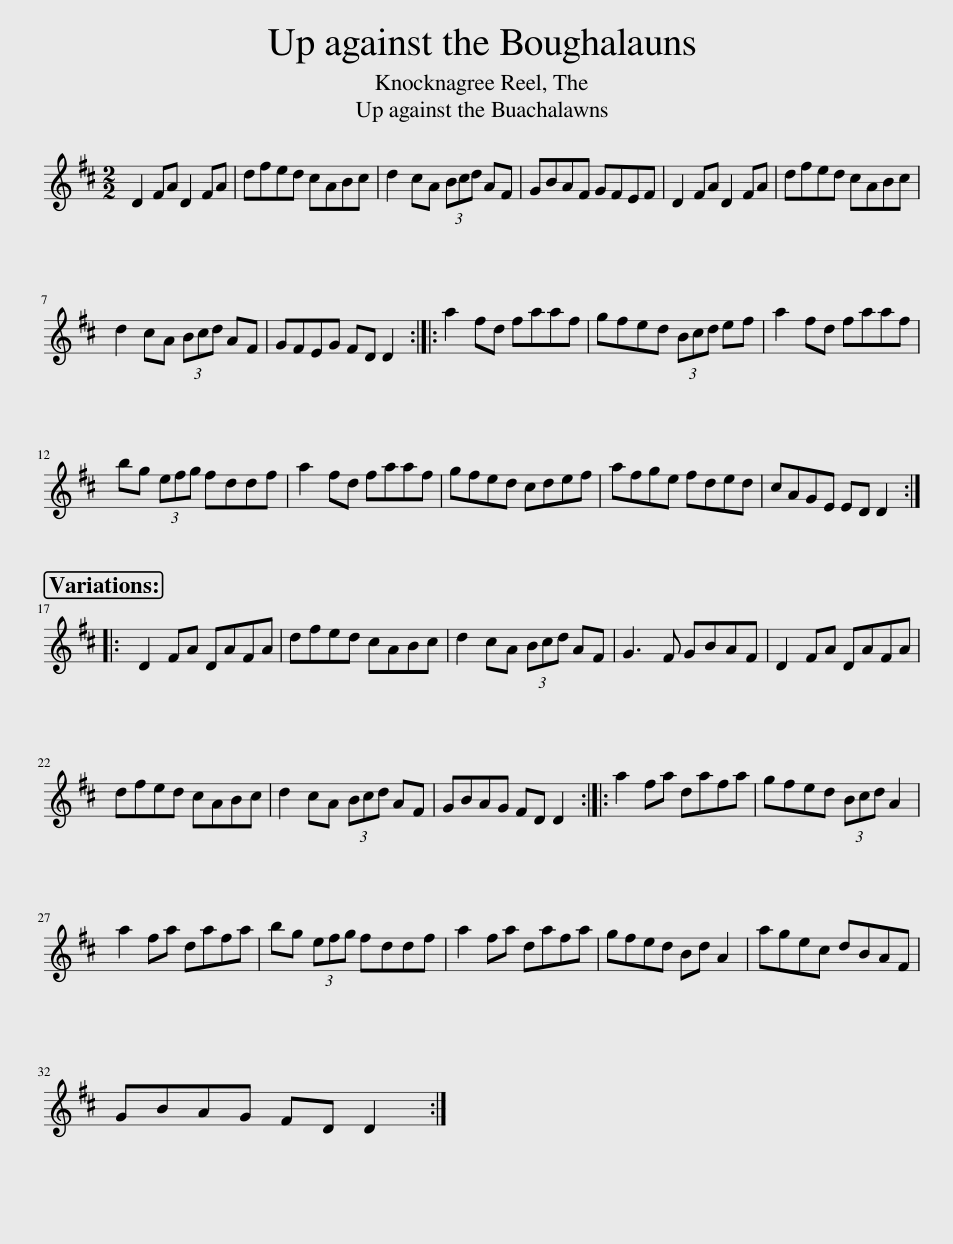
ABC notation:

X:1
L:1/8
M:2/2
I:linebreak $
K:D
V:1 treble
V:1
 D2 FA D2 FA | dfed cABc | d2 cA (3Bcd AF | GBAF GFEF | D2 FA D2 FA | %5
 dfed cABc |$ d2 cA (3Bcd AF | GFEG FD D2 :: a2 fd faaf | gfed (3Bcd ef | %10
 a2 fd faaf |$ bg (3efg fddf | a2 fd faaf | gfed cdef | afge fded | %15
 cAGE ED D2 ::$ D2 FA DAFA | dfed cABc | d2 cA (3Bcd AF | G3 F GBAF | %20
 D2 FA DAFA |$ dfed cABc | d2 cA (3Bcd AF | GBAG FD D2 :: a2 fa dafa | %25
 gfed (3Bcd A2 |$ a2 fa dafa | bg (3efg fddf | a2 fa dafa | gfed Bd A2 | %30
 agec dBAF |$ GBAG FD D2 :| %32
